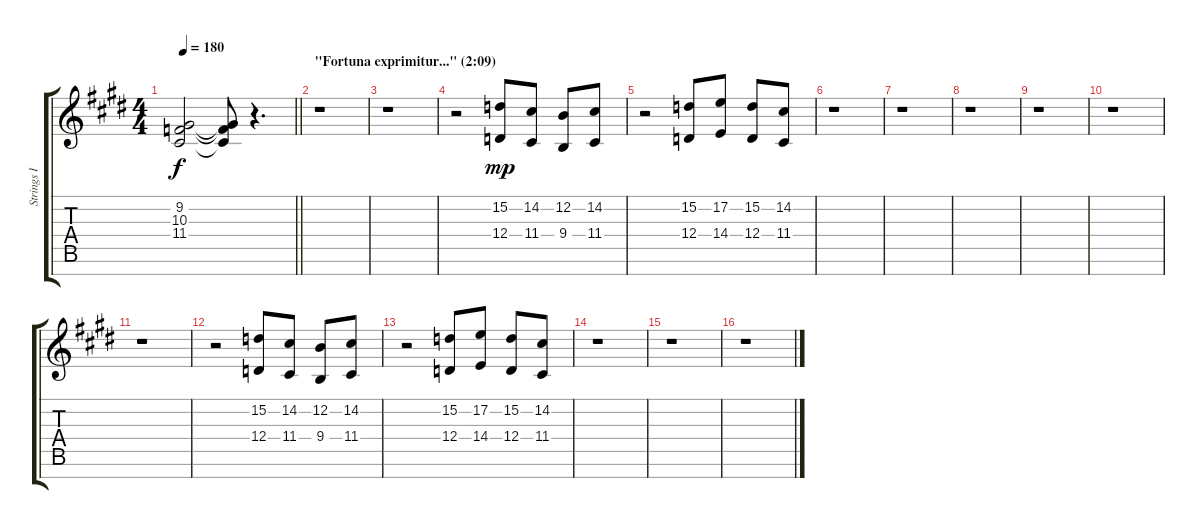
\track ("Strings I" "Strings I") {instrument stringensemble1}
\staff {score tabs}
\tuning (E4 B3 G3 D3 A2 E2 B1) {hide}
\ts (4 4)
\tempo 180
\clef g2
\barLineRight lightlight
\ks c#minor
(9.2{t} 10.3{t} 11.4{t}).2{dy f} (9.2{t} 10.3{t} 11.4{t}).8 r.4{d} |
\section ("" "\"Fortuna exprimitur...\" (2:09)")
r.1 |
r.1 |
r.2 (15.2 12.4).8{dy mp} (14.2 11.4).8 (12.2 9.4).8 (14.2 11.4).8 |
r.2 (15.2 12.4).8 (17.2 14.4).8 (15.2 12.4).8 (14.2 11.4).8 |
r.1 |
r.1 |
r.1 |
r.1 |
r.1 |
r.1 |
r.2 (15.2 12.4).8 (14.2 11.4).8 (12.2 9.4).8 (14.2 11.4).8 |
r.2 (15.2 12.4).8 (17.2 14.4).8 (15.2 12.4).8 (14.2 11.4).8 |
r.1 |
r.1 |
r.1
